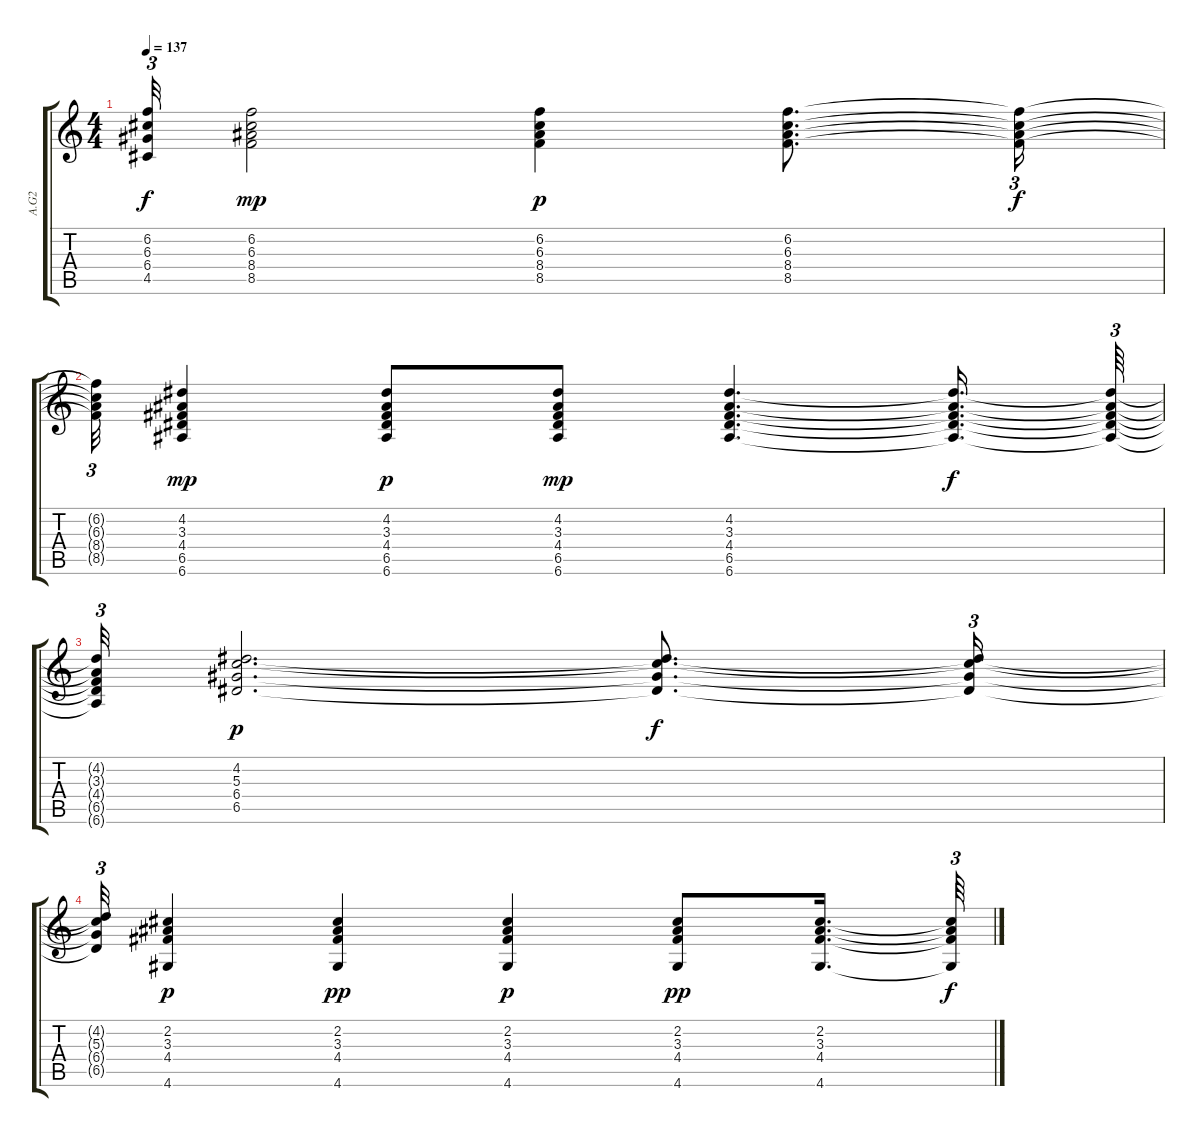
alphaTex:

\track ("A.G2" "A.G2") {instrument acousticguitarsteel}
\staff {score tabs}
\tuning (E4 B3 G3 D3 A2 E2) {hide}
\ts (4 4)
\tempo 137
\clef g2
\ks c
(6.2{t} 6.3{t} 6.4{t} 4.5{t}).32{tu (3 2) dy f} (6.2 6.3 8.4 8.5).2{dy mp} (6.2 6.3 8.4 8.5).4{dy p} (6.2 6.3 8.4 8.5).8{d} (6.2{t} 6.3{t} 8.4{t} 8.5{t}).16{tu (3 2) dy f} |
(6.2{t} 6.3{t} 8.4{t} 8.5{t}).32{tu (3 2)} (4.2 3.3 4.4 6.5 6.6).4{dy mp} (4.2 3.3 4.4 6.5 6.6).8{dy p} (4.2 3.3 4.4 6.5 6.6).8{dy mp} (4.2 3.3 4.4 6.5 6.6).4{d} (4.2{t} 3.3{t} 4.4{t} 6.5{t} 6.6{t}).16{d dy f} (4.2{t} 3.3{t} 4.4{t} 6.5{t} 6.6{t}).64{tu (3 2)} |
(4.2{t} 3.3{t} 4.4{t} 6.5{t} 6.6{t}).32{tu (3 2)} (4.2 5.3 6.4 6.5).2{d dy p} (4.2{t} 5.3{t} 6.4{t} 6.5{t}).8{d dy f} (4.2{t} 5.3{t} 6.4{t} 6.5{t}).16{tu (3 2)} |
(4.2{t} 5.3{t} 6.4{t} 6.5{t}).32{tu (3 2)} (2.2 3.3 4.4 4.6).4{dy p} (2.2 3.3 4.4 4.6).4{dy pp} (2.2 3.3 4.4 4.6).4{dy p} (2.2 3.3 4.4 4.6).8{dy pp} (2.2 3.3 4.4 4.6).16{d} (2.2{t} 3.3{t} 4.4{t} 4.6{t}).64{tu (3 2) dy f}
